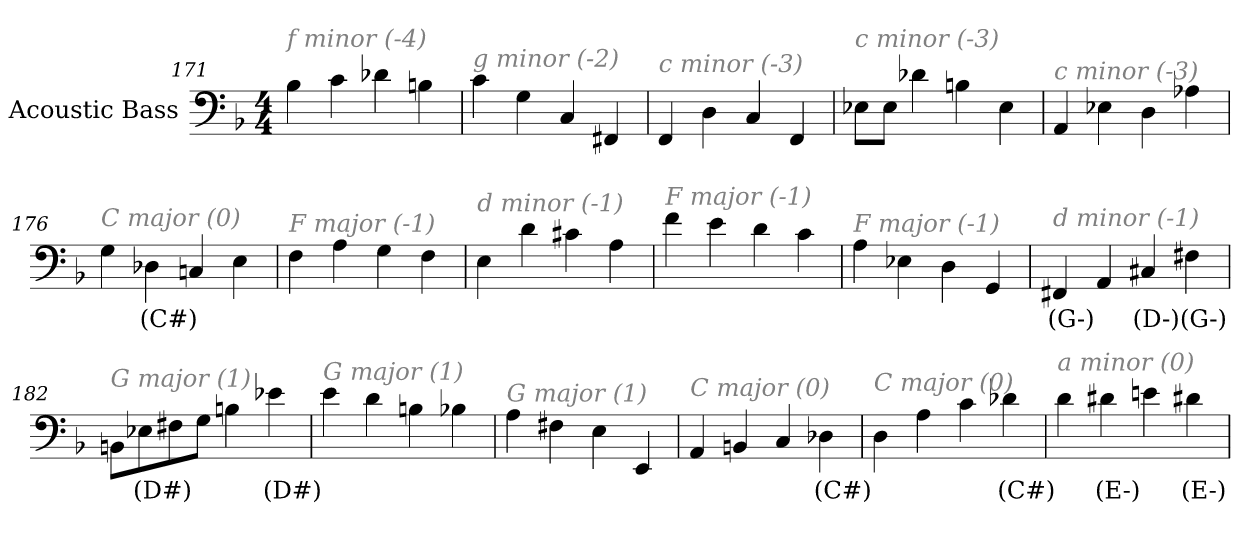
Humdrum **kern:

**kern	**text
*part1	*part1
*staff1	*staff1
*I"Acoustic Bass	*
*clefF4	*
*ITrd7c12	*
*k[b-]	*
*F:	*
*M4/4	*
=171	=171
!LO:TX:i:color=#808080:t=f minor (-4)	!
4BB-	.
4C	.
4D-X	.
4BBn	.
=172	=172
!LO:TX:i:color=#808080:t=g minor (-2)	!
4C	.
4GG	.
4CC	.
4FFF#X	.
=173	=173
!LO:TX:i:color=#808080:t=c minor (-3)	!
4FFF	.
4DD	.
4CC	.
4FFF	.
=174	=174
!LO:TX:i:color=#808080:t=c minor (-3)	!
8EE-XL	.
8EE-J	.
4D-X	.
4BBn	.
4EE-	.
=175	=175
!LO:TX:i:color=#808080:t=c minor (-3)	!
4AAA	.
4EE-X	.
4DD	.
4AA-X	.
=176	=176
!LO:TX:i:color=#808080:t=C major (0)	!
4GG	.
4DD-Xi	(C#)
4CCn	.
4EE	.
=177	=177
!LO:TX:i:color=#808080:t=F major (-1)	!
4FF	.
4AA	.
4GG	.
4FF	.
=178	=178
!LO:TX:i:color=#808080:t=d minor (-1)	!
4EE	.
4D	.
4C#X	.
4AA	.
=179	=179
!LO:TX:i:color=#808080:t=F major (-1)	!
4F	.
4E	.
4D	.
4C	.
=180	=180
!LO:TX:i:color=#808080:t=F major (-1)	!
4AA	.
4EE-X	.
4DD	.
4GGG	.
=181	=181
!LO:TX:i:color=#808080:t=d minor (-1)	!
4FFF#Xi	(G-)
4AAA	.
4CC#Xi	(D-)
4FF#Xi	(G-)
=182	=182
!LO:TX:i:color=#808080:t=G major (1)	!
8BBBnL	.
8EE-Xi	(D#)
8FF#X	.
8GGJ	.
4BBn	.
4E-Xi	(D#)
=183	=183
!LO:TX:i:color=#808080:t=G major (1)	!
4E	.
4D	.
4BBn	.
4BB-X	.
=184	=184
!LO:TX:i:color=#808080:t=G major (1)	!
4AA	.
4FF#X	.
4EE	.
4EEE	.
=185	=185
!LO:TX:i:color=#808080:t=C major (0)	!
4AAA	.
4BBBn	.
4CC	.
4DD-Xi	(C#)
=186	=186
!LO:TX:i:color=#808080:t=C major (0)	!
4DD	.
4AA	.
4C	.
4D-Xi	(C#)
=187	=187
!LO:TX:i:color=#808080:t=a minor (0)	!
4D	.
4D#Xi	(E-)
4En	.
4D#Xi	(E-)
=	=
*-	*-
